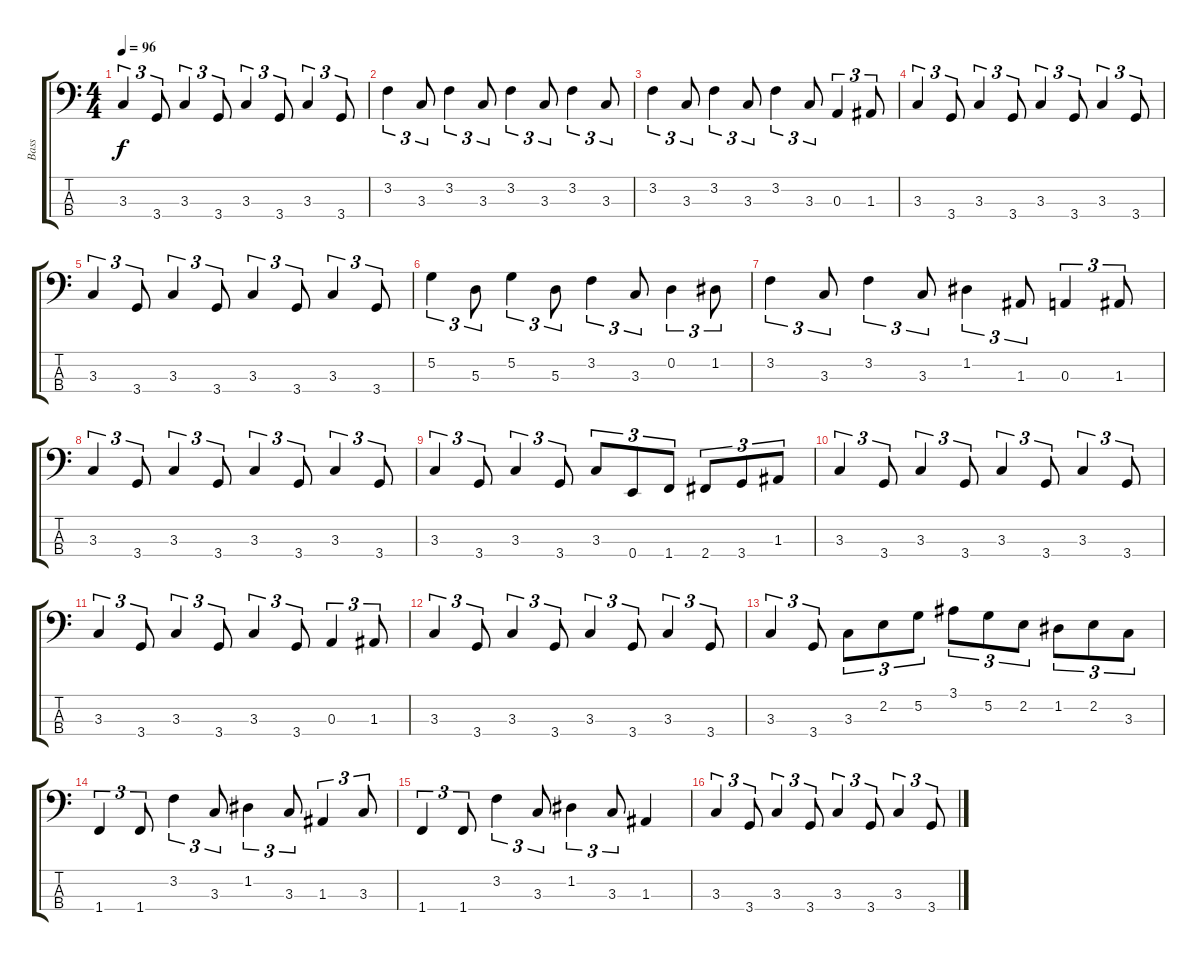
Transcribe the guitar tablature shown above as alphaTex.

\track ("Bass" "Bass") {instrument electricbassfinger}
\staff {score tabs}
\tuning (G2 D2 A1 E1) {hide}
\ts (4 4)
\tempo 96
\clef f4
\ks c
3.3.4{tu (3 2) dy f} 3.4.8{tu (3 2)} 3.3.4{tu (3 2)} 3.4.8{tu (3 2)} 3.3.4{tu (3 2)} 3.4.8{tu (3 2)} 3.3.4{tu (3 2)} 3.4.8{tu (3 2)} |
3.2.4{tu (3 2)} 3.3.8{tu (3 2)} 3.2.4{tu (3 2)} 3.3.8{tu (3 2)} 3.2.4{tu (3 2)} 3.3.8{tu (3 2)} 3.2.4{tu (3 2)} 3.3.8{tu (3 2)} |
3.2.4{tu (3 2)} 3.3.8{tu (3 2)} 3.2.4{tu (3 2)} 3.3.8{tu (3 2)} 3.2.4{tu (3 2)} 3.3.8{tu (3 2)} 0.3.4{tu (3 2)} 1.3.8{tu (3 2)} |
3.3.4{tu (3 2)} 3.4.8{tu (3 2)} 3.3.4{tu (3 2)} 3.4.8{tu (3 2)} 3.3.4{tu (3 2)} 3.4.8{tu (3 2)} 3.3.4{tu (3 2)} 3.4.8{tu (3 2)} |
3.3.4{tu (3 2)} 3.4.8{tu (3 2)} 3.3.4{tu (3 2)} 3.4.8{tu (3 2)} 3.3.4{tu (3 2)} 3.4.8{tu (3 2)} 3.3.4{tu (3 2)} 3.4.8{tu (3 2)} |
5.2.4{tu (3 2)} 5.3.8{tu (3 2)} 5.2.4{tu (3 2)} 5.3.8{tu (3 2)} 3.2.4{tu (3 2)} 3.3.8{tu (3 2)} 0.2.4{tu (3 2)} 1.2.8{tu (3 2)} |
3.2.4{tu (3 2)} 3.3.8{tu (3 2)} 3.2.4{tu (3 2)} 3.3.8{tu (3 2)} 1.2.4{tu (3 2)} 1.3.8{tu (3 2)} 0.3.4{tu (3 2)} 1.3.8{tu (3 2)} |
3.3.4{tu (3 2)} 3.4.8{tu (3 2)} 3.3.4{tu (3 2)} 3.4.8{tu (3 2)} 3.3.4{tu (3 2)} 3.4.8{tu (3 2)} 3.3.4{tu (3 2)} 3.4.8{tu (3 2)} |
3.3.4{tu (3 2)} 3.4.8{tu (3 2)} 3.3.4{tu (3 2)} 3.4.8{tu (3 2)} 3.3.8{tu (3 2)} 0.4.8{tu (3 2)} 1.4.8{tu (3 2)} 2.4.8{tu (3 2)} 3.4.8{tu (3 2)} 1.3.8{tu (3 2)} |
3.3.4{tu (3 2)} 3.4.8{tu (3 2)} 3.3.4{tu (3 2)} 3.4.8{tu (3 2)} 3.3.4{tu (3 2)} 3.4.8{tu (3 2)} 3.3.4{tu (3 2)} 3.4.8{tu (3 2)} |
3.3.4{tu (3 2)} 3.4.8{tu (3 2)} 3.3.4{tu (3 2)} 3.4.8{tu (3 2)} 3.3.4{tu (3 2)} 3.4.8{tu (3 2)} 0.3.4{tu (3 2)} 1.3.8{tu (3 2)} |
3.3.4{tu (3 2)} 3.4.8{tu (3 2)} 3.3.4{tu (3 2)} 3.4.8{tu (3 2)} 3.3.4{tu (3 2)} 3.4.8{tu (3 2)} 3.3.4{tu (3 2)} 3.4.8{tu (3 2)} |
3.3.4{tu (3 2)} 3.4.8{tu (3 2)} 3.3.8{tu (3 2)} 2.2.8{tu (3 2)} 5.2.8{tu (3 2)} 3.1.8{tu (3 2)} 5.2.8{tu (3 2)} 2.2.8{tu (3 2)} 1.2.8{tu (3 2)} 2.2.8{tu (3 2)} 3.3.8{tu (3 2)} |
1.4.4{tu (3 2)} 1.4.8{tu (3 2)} 3.2.4{tu (3 2)} 3.3.8{tu (3 2)} 1.2.4{tu (3 2)} 3.3.8{tu (3 2)} 1.3.4{tu (3 2)} 3.3.8{tu (3 2)} |
1.4.4{tu (3 2)} 1.4.8{tu (3 2)} 3.2.4{tu (3 2)} 3.3.8{tu (3 2)} 1.2.4{tu (3 2)} 3.3.8{tu (3 2)} 1.3.4 |
3.3.4{tu (3 2)} 3.4.8{tu (3 2)} 3.3.4{tu (3 2)} 3.4.8{tu (3 2)} 3.3.4{tu (3 2)} 3.4.8{tu (3 2)} 3.3.4{tu (3 2)} 3.4.8{tu (3 2)}
